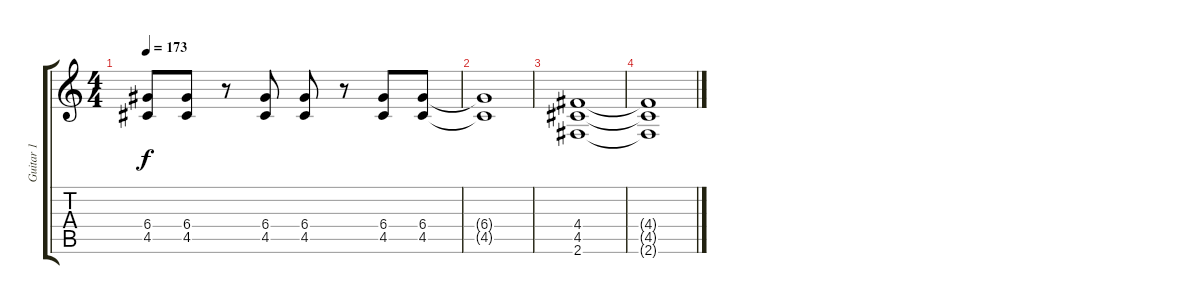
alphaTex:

\track ("Guitar 1" "Guitar 1") {instrument distortionguitar}
\staff {score tabs}
\tuning (E4 B3 G3 D3 A2 E2) {hide}
\ts (4 4)
\tempo 173
\clef g2
\ks c
(6.4 4.5).8{dy f} (6.4 4.5).8 r.8 (6.4 4.5).8 (6.4 4.5).8 r.8 (6.4 4.5).8 (6.4 4.5).8 |
(6.4{t} 4.5{t}).1 |
(4.4 4.5 2.6).1 |
(4.4{t} 4.5{t} 2.6{t}).1
